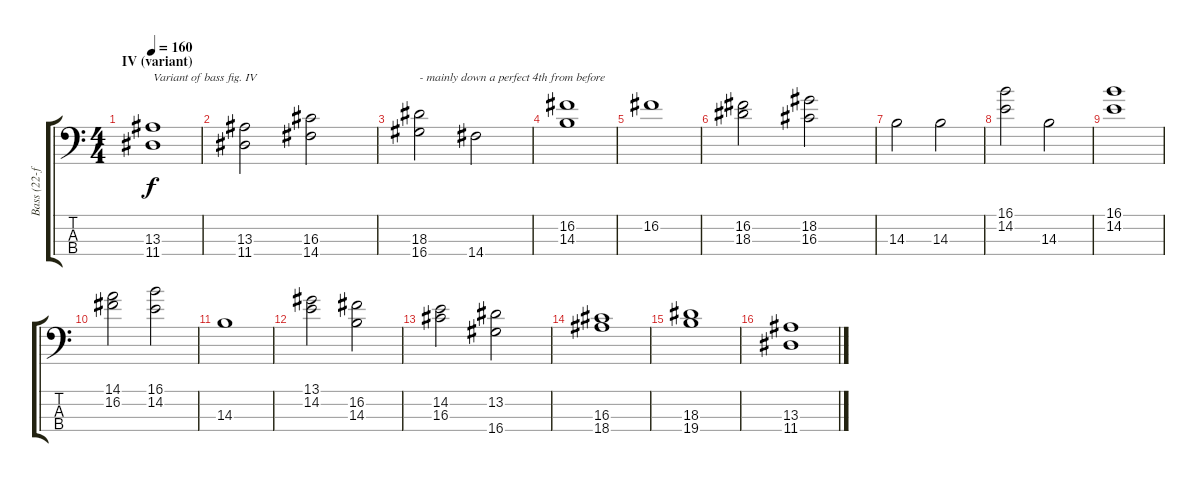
\track ("Bass (22-fret)" "Bass (22-f") {instrument electricbassfinger}
\staff {score tabs}
\tuning (G2 D2 A1 E1) {hide}
\ts (4 4)
\section ("" "IV (variant)")
\tempo 160
\clef f4
\ks c
(13.3 11.4).1{txt "Variant of bass fig. IV" dy f} |
(13.3 11.4).2 (16.3 14.4).2 |
(18.3 16.4).2{txt "- mainly down a perfect 4th from before"} 14.4.2 |
(16.2 14.3).1 |
16.2.1 |
(16.2 18.3).2 (18.2 16.3).2 |
14.3.2 14.3.2 |
(16.1 14.2).2 14.3.2 |
(16.1 14.2).1 |
(14.1 16.2).2 (16.1 14.2).2 |
14.3.1 |
(13.1 14.2).2 (16.2 14.3).2 |
(14.2 16.3).2 (13.2 16.4).2 |
(16.3 18.4).1 |
(18.3 19.4).1 |
(13.3 11.4).1
